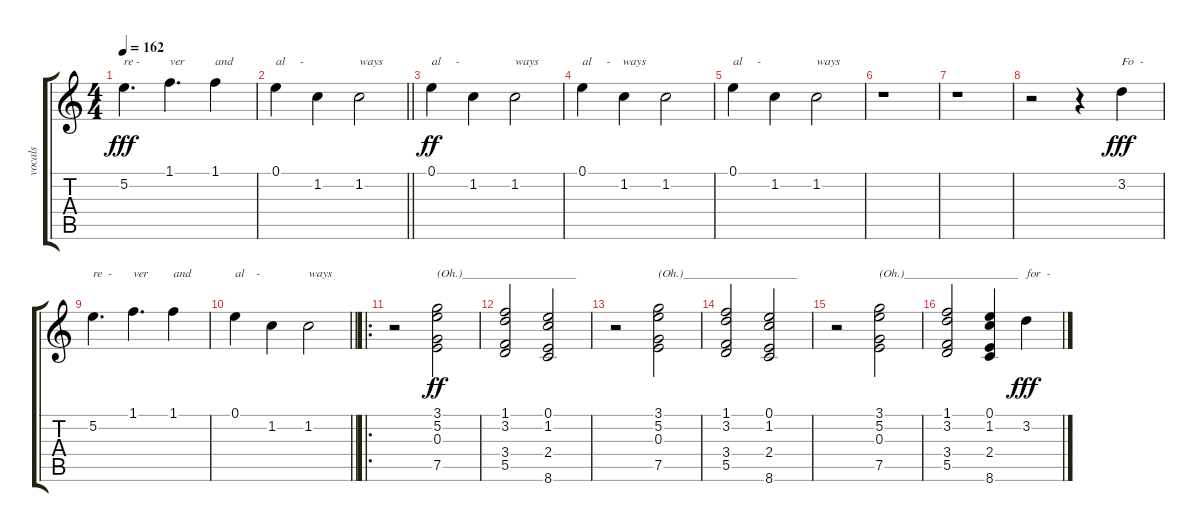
\track ("vocals" "vocals") {instrument distortionguitar}
\staff {score tabs}
\tuning (E4 B3 G3 D3 A2 E2) {hide}
\ts (4 4)
\tempo 162
\clef g2
\ks c
5.2.4{d txt "re -" dy fff} 1.1.4{d txt "ver  "} 1.1.4{txt "and"} |
\barLineRight lightlight
0.1.4{txt "al     -"} 1.2.4 1.2.2{txt "ways"} |
0.1.4{txt "al     -" dy ff} 1.2.4 1.2.2{txt "ways"} |
0.1.4{txt "al     -    ways"} 1.2.4 1.2.2 |
0.1.4{txt "al     -"} 1.2.4 1.2.2{txt "ways"} |
r.1 |
r.1 |
r.2 r.4 3.2.4{txt "Fo  -" dy fff} |
5.2.4{d txt "re  -"} 1.1.4{d txt "ver"} 1.1.4{txt "and"} |
\barLineRight lightlight
0.1.4{txt "al    -"} 1.2.4 1.2.2{txt "ways"} |
\ro
r.2 (3.1 5.2 0.3 7.5).2{txt "(Oh.)___________________" dy ff} |
(1.1 3.2 3.4 5.5).2 (0.1 1.2 2.4 8.6).2 |
r.2 (3.1 5.2 0.3 7.5).2{txt "(Oh.)___________________"} |
(1.1 3.2 3.4 5.5).2 (0.1 1.2 2.4 8.6).2 |
r.2 (3.1 5.2 0.3 7.5).2{txt "(Oh.)___________________"} |
(1.1 3.2 3.4 5.5).2 (0.1 1.2 2.4 8.6).4 3.2.4{txt "for  -" dy fff}
